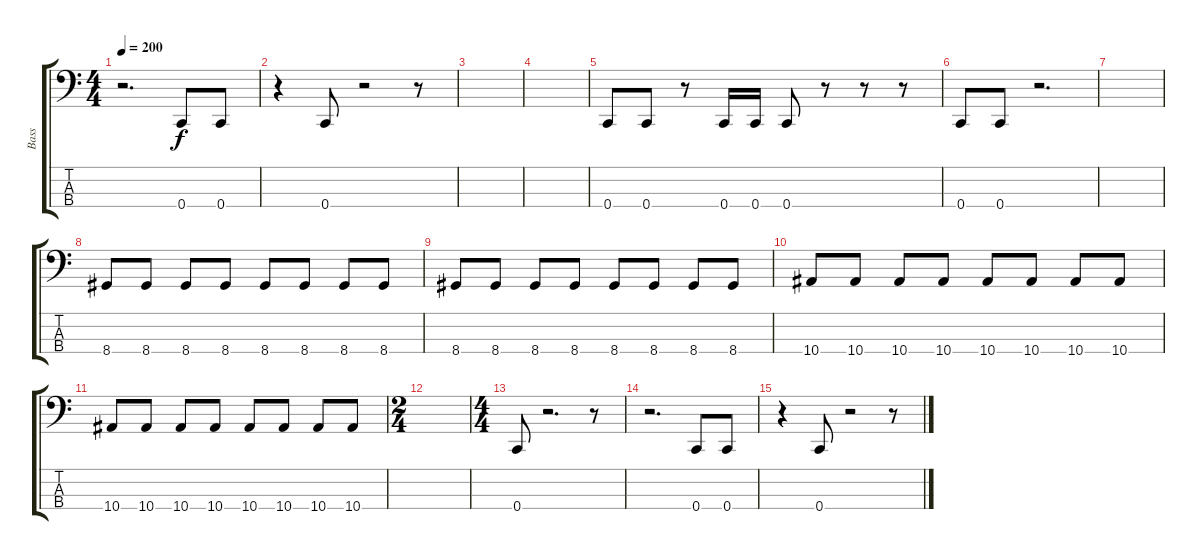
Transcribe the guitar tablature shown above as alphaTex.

\track ("Bass" "Bass") {instrument electricbassfinger}
\staff {score tabs}
\tuning (F2 C2 G1 C1) {hide}
\ts (4 4)
\tempo 200
\clef f4
\ks c
r.2{d dy f} 0.4.8 0.4.8 |
r.4 0.4.8 r.2 r.8 |
|
|
0.4.8 0.4.8 r.8 0.4.16 0.4.16 0.4.8 r.8 r.8 r.8 |
0.4.8 0.4.8 r.2{d} |
|
8.4.8 8.4.8 8.4.8 8.4.8 8.4.8 8.4.8 8.4.8 8.4.8 |
8.4.8 8.4.8 8.4.8 8.4.8 8.4.8 8.4.8 8.4.8 8.4.8 |
10.4.8 10.4.8 10.4.8 10.4.8 10.4.8 10.4.8 10.4.8 10.4.8 |
10.4.8 10.4.8 10.4.8 10.4.8 10.4.8 10.4.8 10.4.8 10.4.8 |
\ts (2 4)
|
\ts (4 4)
0.4.8 r.2{d} r.8 |
r.2{d} 0.4.8 0.4.8 |
r.4 0.4.8 r.2 r.8
